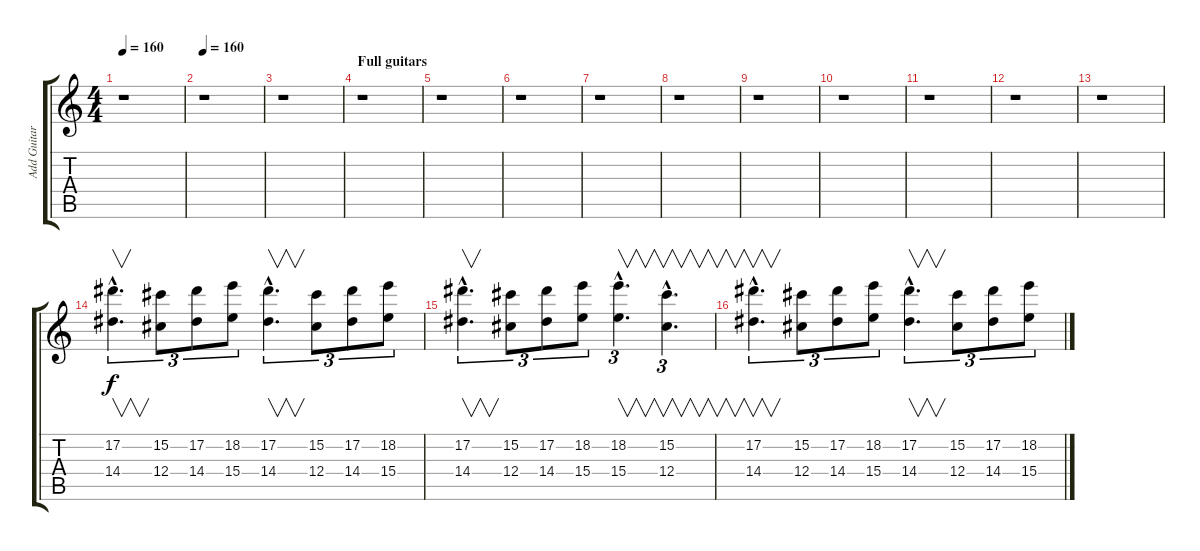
\track ("Add Guitar 3" "Add Guitar") {instrument distortionguitar}
\staff {score tabs}
\tuning (Eb4 Bb3 Gb3 Db3 Ab2 Eb2) {hide}
\ts (4 4)
\tempo 160
\clef g2
\ks c
r.1{dy f} |
\tempo 160
r.1 |
r.1 |
\section ("" "Full guitars")
r.1 |
r.1 |
r.1 |
r.1 |
r.1 |
r.1 |
r.1 |
r.1 |
r.1 |
r.1 |
(17.2{hac} 14.4{hac}).4{v d tu (3 2)} (15.2 12.4).8{tu (3 2)} (17.2 14.4).8{tu (3 2)} (18.2 15.4).8{tu (3 2)} (17.2{hac} 14.4{hac}).4{v d tu (3 2)} (15.2 12.4).8{tu (3 2)} (17.2 14.4).8{tu (3 2)} (18.2 15.4).8{tu (3 2)} |
(17.2{hac} 14.4{hac}).4{v d tu (3 2)} (15.2 12.4).8{tu (3 2)} (17.2 14.4).8{tu (3 2)} (18.2 15.4).8{tu (3 2)} (18.2{hac} 15.4{hac}).4{v d tu (3 2)} (15.2{hac} 12.4{hac}).4{v d tu (3 2)} |
(17.2{hac} 14.4{hac}).4{v d tu (3 2)} (15.2 12.4).8{tu (3 2)} (17.2 14.4).8{tu (3 2)} (18.2 15.4).8{tu (3 2)} (17.2{hac} 14.4{hac}).4{v d tu (3 2)} (15.2 12.4).8{tu (3 2)} (17.2 14.4).8{tu (3 2)} (18.2 15.4).8{tu (3 2)}
